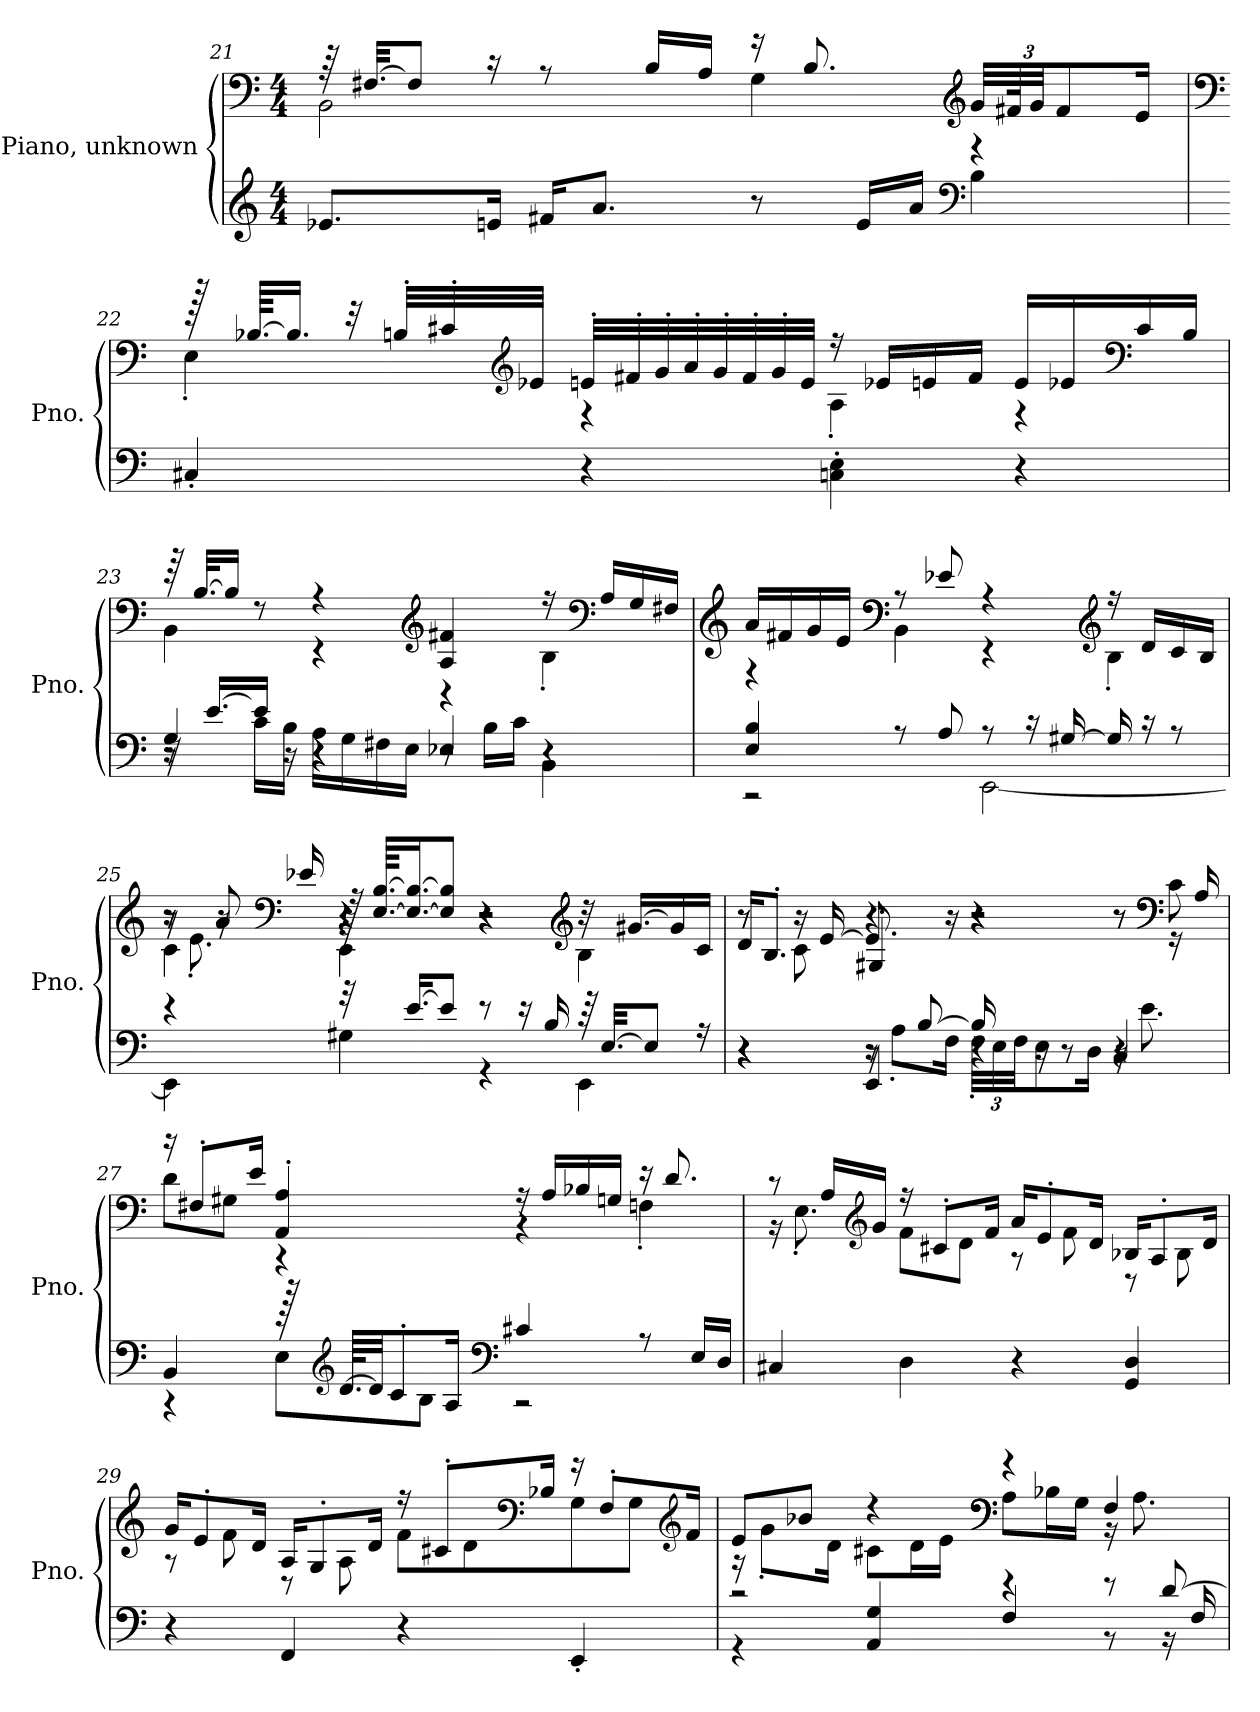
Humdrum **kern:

**kern	**kern
*part1	*part1
*staff2	*staff1
*I"Piano, unknown	*
*I'Pno.	*
*clefG2	*clefF4
*k[]	*k[]
*M4/4	*M4/4
=21	=21
*	*^
8.e-X/L	64r	2BB\
.	[32.F#X/KKL	.
.	8F#/J]	.
16en/Jk	16r	.
16f#X/KL	8r	.
8.a/J	.	.
.	16B/LL	.
.	16A/JJ	.
8r	16r	4G\
.	8.B/	.
16e/LL	.	.
16a/JJ	.	.
*clefF4	*clefG2	*
4B\	32g/LLL	4r
*	*Xbrackettup	*
.	96f#X/K	.
.	48g/JJ	.
.	8f#/	.
.	16e/Jk	.
!!LO:LB:g=z	!!
=22	=22	=22
*	*clefF4	*
4C#X'/	128r	4E'\
.	[64.B-X/KKLL	.
.	16.B-/JJ]	.
.	32r	.
.	32Bn'/LLL	.
.	32c#X'/	.
*	*clefG2	*
.	32e-X/JJJ	.
4r	32en'/LLL	4r
.	32f#X'/	.
.	32g'/	.
.	32a'/	.
.	32g'/	.
.	32f#'/	.
.	32g'/	.
.	32e/JJJ	.
4Cn\' 4E\'	16r	4A'\
.	16e-X/LL	.
.	16en/	.
.	16f#/JJ	.
4r	16e/LL	4r
.	16e-X/	.
*	*clefF4	*
.	16c#/	.
.	16B/JJ	.
!!LO:LB:g=z	!!
=23	=23	=23
*^	*	*
*	*^	*	*
32r	8r	4G/	64r	4BB\
.	.	.	[32.B/KLL	.
[16.e/LL	.	.	.	.
.	.	.	16B/JJ]	.
16e/JJ]	16c\LL	.	8r	.
16r	16B\JJ	.	.	.
4r	16A\LL	4r	4r	4r
.	16G\	.	.	.
.	16F#X\	.	.	.
.	16E\JJ	.	.	.
*	*	*	*clefG2	*
2r	8r	4E-X/	4A/ 4f#X/	4r
.	16B\LL	.	.	.
.	16c\JJ	.	.	.
.	4BB\	4r	16r	4B'\
*	*	*	*clefF4	*
.	.	.	16A/LL	.
.	.	.	16G/	.
.	.	.	16F#X/JJ	.
*v	*v	*v	*	*
=24	=24	=24
*	*clefG2	*
*^	*	*
4E/ 4B/	2r	16a/LL	4r
.	.	16f#X/	.
.	.	16g/	.
.	.	16e/JJ	.
*	*	*clefF4	*
8r	.	8r	4BB\
8A/	.	8e-X/	.
8r	[2EE\	4r	4r
16r	.	.	.
[16G#X/	.	.	.
*	*	*clefG2	*
16G#/]	.	16r	4B'\
16r	.	16d/LL	.
8r	.	16c/	.
.	.	16B/JJ	.
!!LO:LB:g=z
=25	=25	=25	=25
*	*	*^	*^
4r	4EE\]	8r	16r	8r	4c\
.	.	.	8.e'\	.	.
.	.	8a/	.	16r	.
*	*	*clefF4	*	*	*
.	.	.	.	16e-X/	.
32r	4G#X\	4r	4r	128r	4EE\
.	.	.	.	[64.E/ [64.B/KKLL	.
[16.e/KL	.	.	.	16.E/_ 16.B/_J	.
8e/J]	.	.	.	8E/] 8B/]J	.
8r	4r	2r	4r	4r	2r
16r	.	.	.	.	.
16B/	.	.	.	.	.
*	*	*clefG2	*	*	*
64r	4EE\	.	4B\	32r	.
[32.E/KKL	.	.	.	.	.
.	.	.	.	[16.g#X/LL	.
8E/J]	.	.	.	.	.
.	.	.	.	16g#/]	.
16r	.	.	.	16c/JJ	.
*	*	*	*	*v	*v
!!LO:LB:g=z
=26	=26	=26	=26	=26
*	*^	*	*	*
4r	4r	4r	8r	8r	16d/KL
.	.	.	.	.	8.B'/J
.	.	.	16r	8c\	.
.	.	.	[16e/	.	.
8r	16r	4EE/	8.e/]	4r	4G#X'/
.	8A'\L	.	.	.	.
[8B/	.	.	.	.	.
.	16F\Jk	.	16r	.	.
*	*Xbrackettup	*	*	*	*
16B/]	48F'\LLL	4r	2r	4r	4r
.	48E\	.	.	.	.
.	48F\JJ	.	.	.	.
16r	8E\	.	.	.	.
8r	.	.	.	.	.
.	16D\Jk	.	.	.	.
4r	16r	4C/	.	8r	8r
.	8.e\	.	.	.	.
*	*	*	*clefF4	*	*
.	.	.	.	8c\	16r
.	.	.	.	.	16A/
*	*v	*v	*	*	*
*	*	*	*v	*v
!!LO:LB:g=z
=27	=27	=27	=27
4BB/	4r	16r	8d\L
.	.	8F#X'/L	.
.	.	.	8G#X\J
.	.	16e/Jk	.
128r	8E\L	4AA/' 4A/'	4r
*clefG2	*	*	*
[64.d/KLLL	.	.	.
32d/JJ]	.	.	.
8c'/	.	.	.
.	8B\J	.	.
16A/Jk	.	.	.
*clefF4	*	*	*
4c#X/	2r	16r	4r
.	.	16A/LL	.
.	.	16B-X/	.
.	.	16Gn/JJ	.
8r	.	16r	4Fn'\
.	.	8.d/	.
16E/LL	.	.	.
16D/JJ	.	.	.
*v	*v	*	*
=28	=28	=28
4C#X/	8r	16r
.	.	8.E'\
.	16A/LL	.
*	*clefG2	*
.	16g/JJ	.
4D\	16r	8f\L
.	8c#X'/L	.
.	.	8d\J
.	16f/Jk	.
4r	16a/KL	8r
.	8e'/	.
.	.	8f\
.	16d/Jk	.
4GG/ 4D/	16B-X/KL	8r
.	8A'/	.
.	.	8B-\
.	16d/Jk	.
!!LO:PB:g=z	!!
=29	=29	=29
4r	16g/KL	8r
.	8e'/	.
.	.	8f\
.	16d/Jk	.
4FF/	16A/KL	8r
.	8G'/	.
.	.	8A\
.	16d/Jk	.
4r	16r	8f\L
.	8c#X'/L	.
.	.	8d\
*	*clefF4	*
.	16B-X/Jk	.
4EE'/	16r	8G\
.	8F'/L	.
.	.	8G\J
*	*clefG2	*
.	16f/Jk	.
=30	=30	=30
*^	*	*
2r	4r	8e/L	16r
.	.	.	8g'\L
.	.	8b-X/J	.
.	.	.	16d\Jk
.	4AA/ 4G/	4r	8c#X\L
.	.	.	16d\L
.	.	.	16e\JJ
*	*	*clefF4	*
4r	4F/	4r	8A\L
.	.	.	16B-X\L
.	.	.	16G\JJ
8r	8r	4F/	16r
.	.	.	8.A\
[8d/	16r	.	.
.	16F/	.	.
*v	*v	*	*
*	*v	*v
=	=
*-	*-
